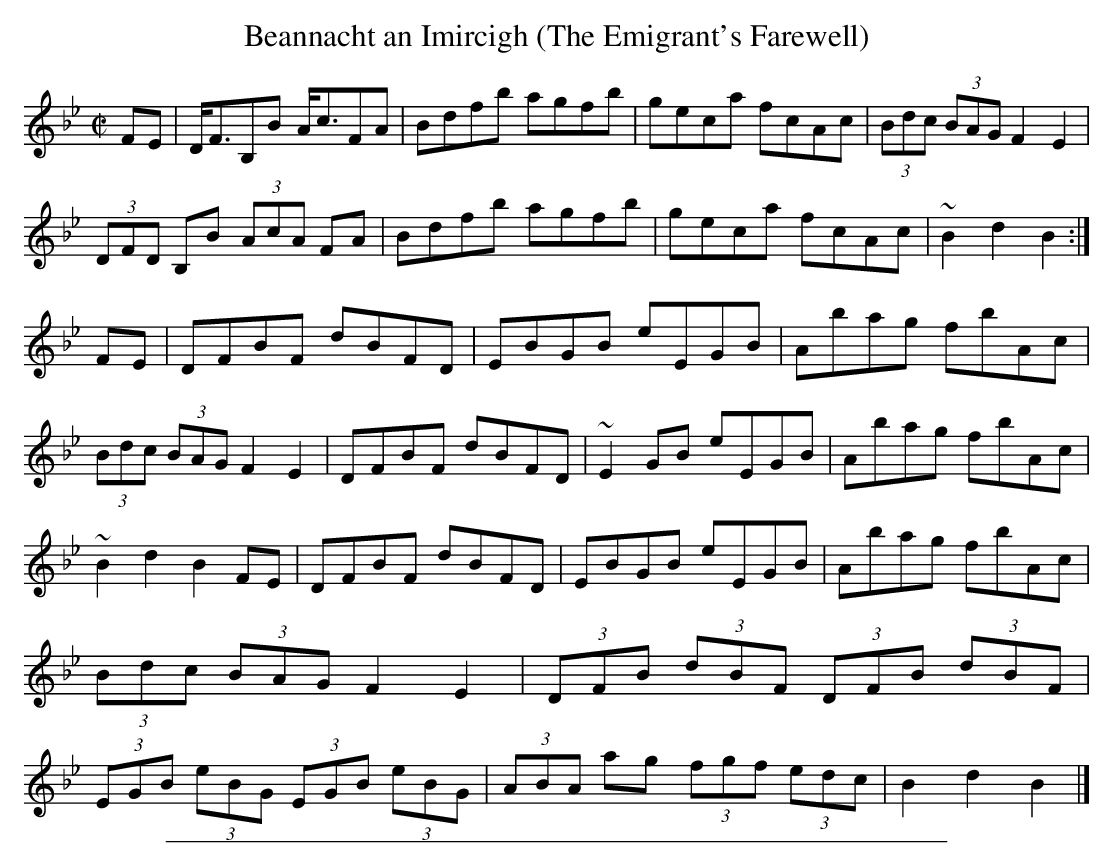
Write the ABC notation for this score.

X:1
T: Beannacht an Imircigh (The Emigrant's Farewell)
L:1/8
M:C|
K:Bb
FE|D<FB,B A<cFA|Bdfb agfb|geca fcAc|(3Bdc (3BAG F2E2|\
(3DFD B,B (3AcA FA|Bdfb agfb|geca fcAc|~B2d2 B2:|FE|\
DFBF dBFD|EBGB eEGB|Abag fbAc|(3Bdc (3BAG F2E2|\
DFBF dBFD|~E2GB eEGB|Abag fbAc|~B2d2 B2FE|\
DFBF dBFD|EBGB eEGB|Abag fbAc|(3Bdc (3BAG F2E2|\
(3DFB (3dBF (3DFB (3dBF|(3EGB (3eBG (3EGB (3eBG|\
(3ABA ag (3fgf (3edc|B2d2 B2|]
